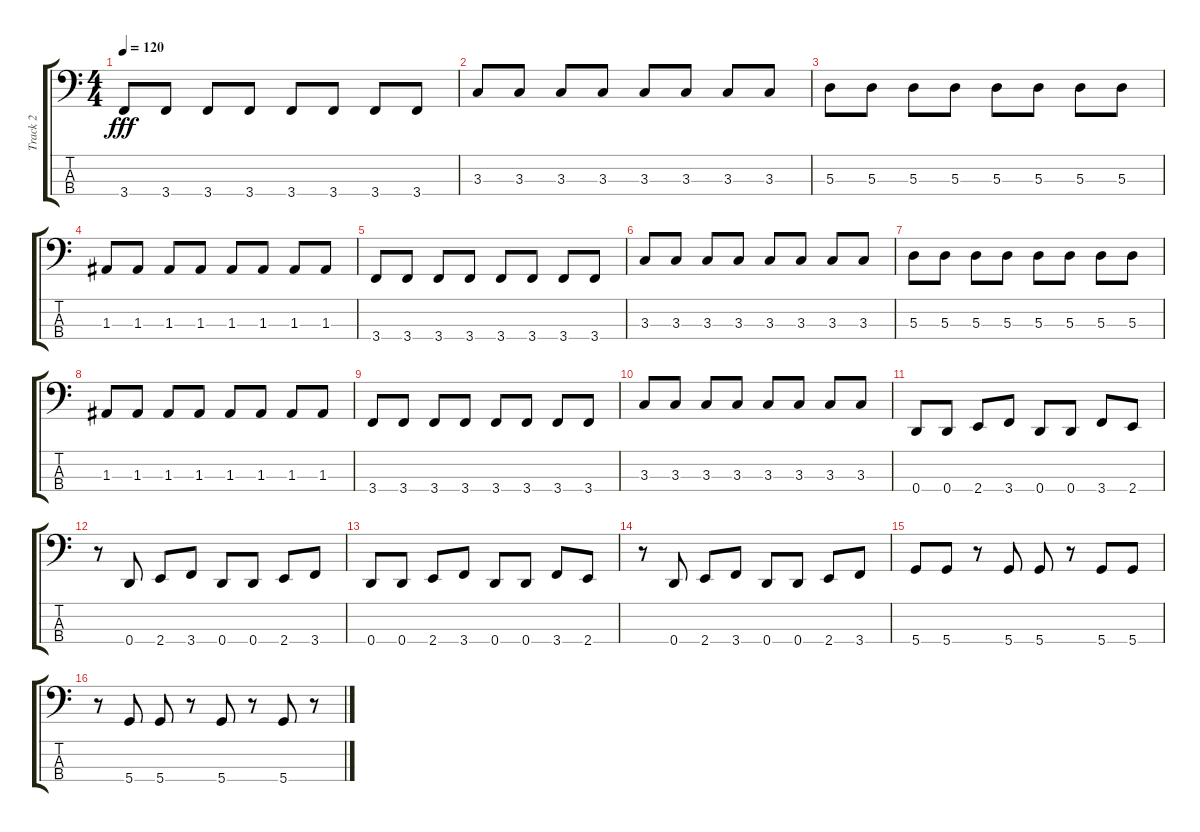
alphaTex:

\track ("Track 2" "Track 2") {instrument electricbassfinger}
\staff {score tabs}
\tuning (G2 D2 A1 D1) {hide}
\ts (4 4)
\tempo 120
\clef f4
\ks c
3.4.8{dy fff} 3.4.8 3.4.8 3.4.8 3.4.8 3.4.8 3.4.8 3.4.8 |
3.3.8 3.3.8 3.3.8 3.3.8 3.3.8 3.3.8 3.3.8 3.3.8 |
5.3.8 5.3.8 5.3.8 5.3.8 5.3.8 5.3.8 5.3.8 5.3.8 |
1.3.8 1.3.8 1.3.8 1.3.8 1.3.8 1.3.8 1.3.8 1.3.8 |
3.4.8 3.4.8 3.4.8 3.4.8 3.4.8 3.4.8 3.4.8 3.4.8 |
3.3.8 3.3.8 3.3.8 3.3.8 3.3.8 3.3.8 3.3.8 3.3.8 |
5.3.8 5.3.8 5.3.8 5.3.8 5.3.8 5.3.8 5.3.8 5.3.8 |
1.3.8 1.3.8 1.3.8 1.3.8 1.3.8 1.3.8 1.3.8 1.3.8 |
3.4.8 3.4.8 3.4.8 3.4.8 3.4.8 3.4.8 3.4.8 3.4.8 |
3.3.8 3.3.8 3.3.8 3.3.8 3.3.8 3.3.8 3.3.8 3.3.8 |
0.4.8 0.4.8 2.4.8 3.4.8 0.4.8 0.4.8 3.4.8 2.4.8 |
r.8 0.4.8 2.4.8 3.4.8 0.4.8 0.4.8 2.4.8 3.4.8 |
0.4.8 0.4.8 2.4.8 3.4.8 0.4.8 0.4.8 3.4.8 2.4.8 |
r.8 0.4.8 2.4.8 3.4.8 0.4.8 0.4.8 2.4.8 3.4.8 |
5.4.8 5.4.8 r.8 5.4.8 5.4.8 r.8 5.4.8 5.4.8 |
r.8 5.4.8 5.4.8 r.8 5.4.8 r.8 5.4.8 r.8
